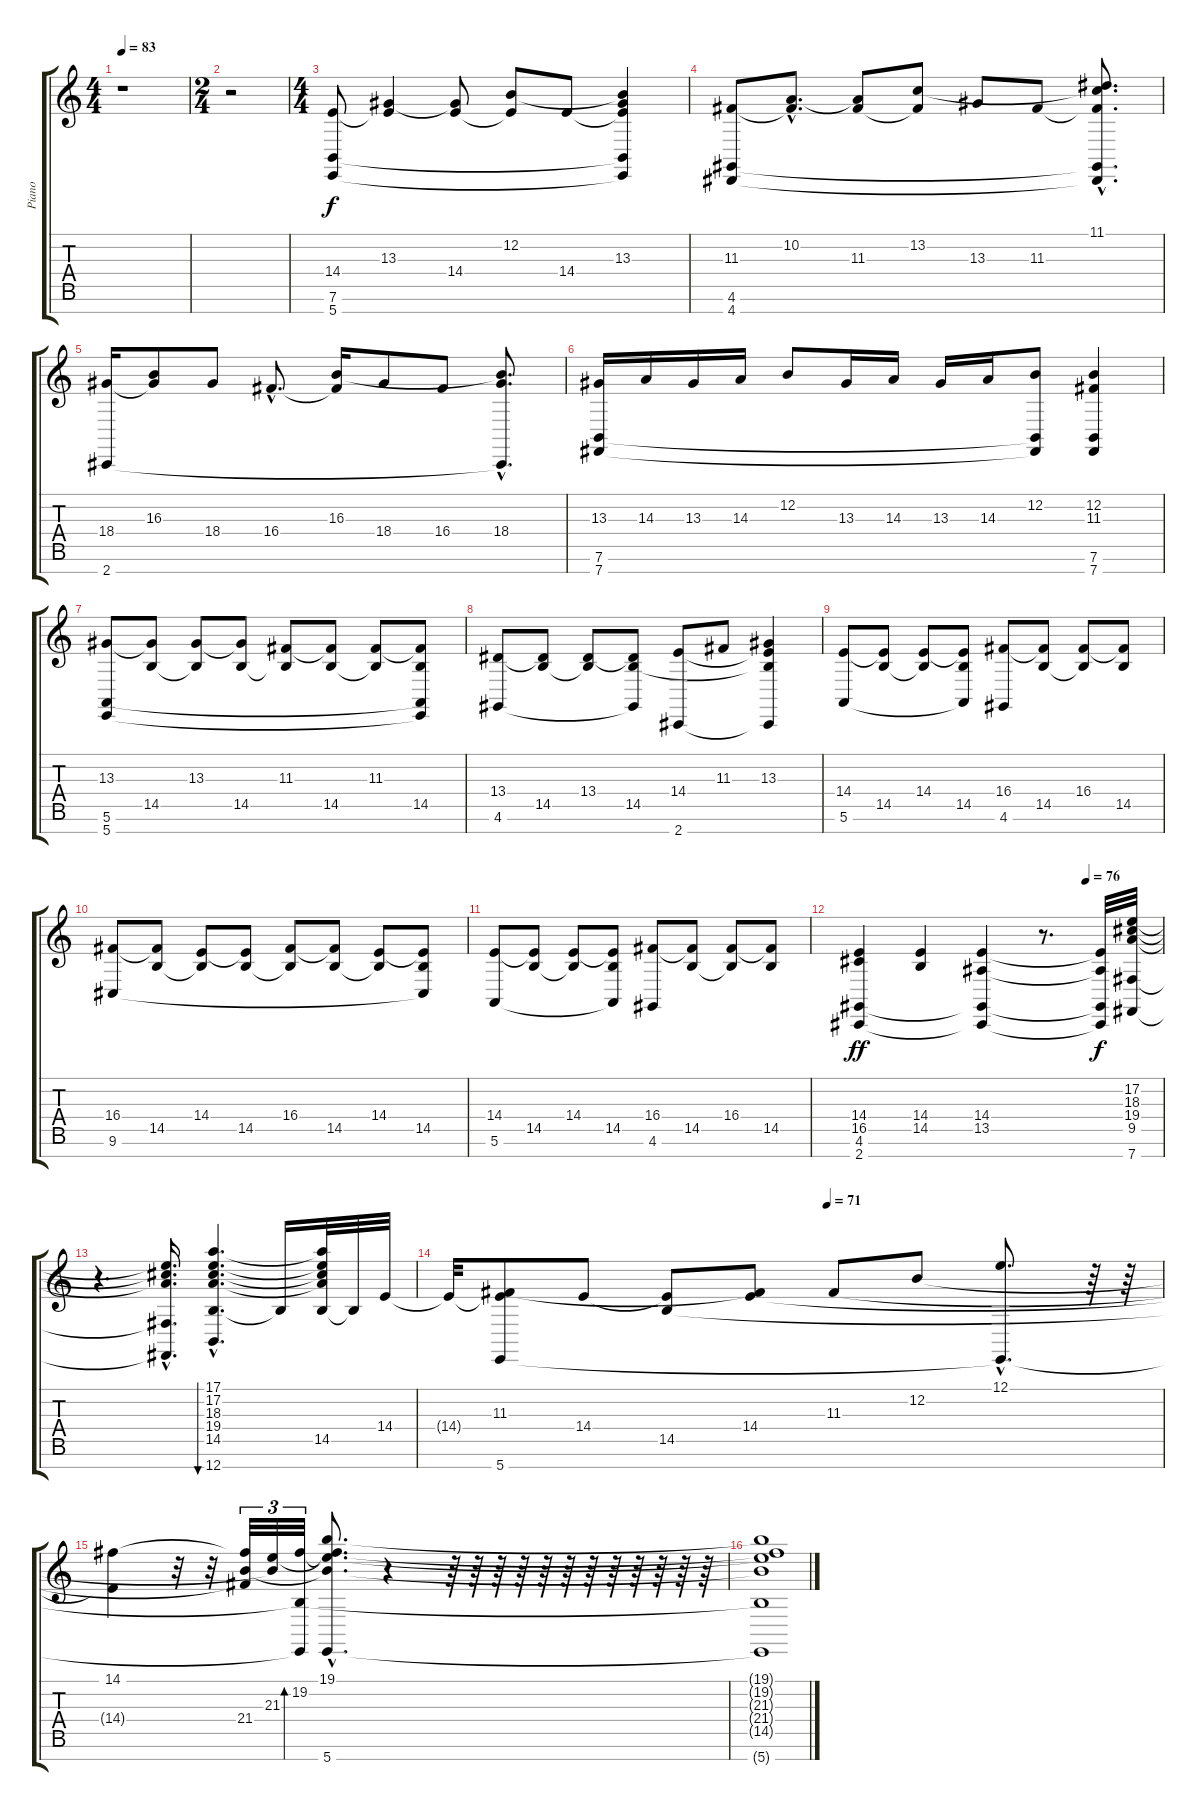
\track ("Piano" "Piano") {instrument acousticgrandpiano}
\staff {score tabs}
\tuning (E4 B3 G3 D3 A2 E2 B1) {hide}
\ts (4 4)
\tempo 83
\clef g2
\ks c
r.1{dy f} |
\ts (2 4)
r.2 |
\ts (4 4)
(14.4 7.6 5.7).8 (13.3 14.4{t}).4 (13.3{t} 14.4).8 (12.2 14.4{t}).8 14.4.8 (12.2{t} 13.3 14.4{t} 7.6{t} 5.7{t}).4 |
(11.3 4.6 4.7).8 (10.2{hac} 11.3{hac t}).8{d} (10.2{t} 11.3).8 (13.2 11.3{t}).8 13.3.8 11.3.8 (11.1{hac} 13.2{hac t} 11.3{hac t} 4.6{hac t} 4.7{hac t}).8{d} |
(18.4 2.7).16 (16.3 18.4{t}).8 18.4.8 16.4{hac}.8{d} (16.3 16.4{t}).16 18.4.8 16.4.8 (16.3{hac t} 18.4{hac} 2.7{hac t}).8{d} |
(13.3 7.6 7.7).16 14.3.16 13.3.16 14.3.16 12.2.8 13.3.16 14.3.16 13.3.16 14.3.16 (12.2 7.6{t} 7.7{t}).8 (12.2 11.3 7.6 7.7).4 |
(13.3 5.6 5.7).8 (13.3{t} 14.5).8 (13.3 14.5{t}).8 (13.3{t} 14.5).8 (11.3 14.5{t}).8 (11.3{t} 14.5).8 (11.3 14.5{t}).8 (11.3{t} 14.5 5.6{t} 5.7{t}).8 |
(13.4 4.6).8 (13.4{t} 14.5).8 (13.4 14.5{t}).8 (13.4{t} 14.5 4.6{t}).8 (14.4 2.7).8 11.3.8 (13.3 14.4{t} 14.5{t} 2.7{t}).4 |
(14.4 5.6).8 (14.4{t} 14.5).8 (14.4 14.5{t}).8 (14.4{t} 14.5 5.6{t}).8 (16.4 4.6).8 (16.4{t} 14.5).8 (16.4 14.5{t}).8 (16.4{t} 14.5).8 |
(16.4 9.6).8 (16.4{t} 14.5).8 (14.4 14.5{t}).8 (14.4{t} 14.5).8 (16.4 14.5{t}).8 (16.4{t} 14.5).8 (14.4 14.5{t}).8 (14.4{t} 14.5 9.6{t}).8 |
(14.4 5.6).8 (14.4{t} 14.5).8 (14.4 14.5{t}).8 (14.4{t} 14.5 5.6{t}).8 (16.4 4.6).8 (16.4{t} 14.5).8 (16.4 14.5{t}).8 (16.4{t} 14.5).8 |
\tempo (76 0.75)
(14.4 16.5 4.6 2.7).4{dy ff} (14.4 14.5).4 (14.4 13.5 4.6{t} 2.7{t}).4 r.8{d} (14.4{t} 13.5{t} 4.6{t} 2.7{t}).32{dy f} (17.2 18.3 19.4 9.5 7.7).32 |
r.4{d} (17.2{hac t} 18.3{hac t} 19.4{hac t} 9.5{hac t} 7.7{hac t}).16{d} (17.1{hac} 17.2{hac} 18.3{hac} 19.4{hac} 14.5{hac} 12.7{hac}).4{d bu 240} 14.5{t}.16 (17.1{t} 17.2{t} 18.3{t} 19.4{t} 14.5).32 14.5{t}.32 14.4.32 |
\tempo (71 0.53125)
14.4{t}.32 (11.3 14.4{t} 5.7).8 14.4.8 (14.4{t} 14.5).8 (11.3{t} 14.4).8 11.3.8 12.2.8 (12.1{hac} 5.7{hac t}).8{d} r.64 r.64 |
(14.1 14.4{t}).4 r.32 r.32 (14.1{t} 11.3{t} 21.4).32{tu (3 2)} (12.2{t} 21.3).32{tu (3 2)} (19.2 14.5{t} 5.7{t}).32{tu (3 2) bd 480} (19.1{hac} 19.2{hac t} 21.3{hac t} 21.4{hac t} 5.7{hac}).8{d} r.4 r.64 r.64 r.64 r.64 r.64 r.64 r.64 r.64 r.64 r.64 r.64 r.64 |
(19.1{t} 19.2{t} 21.3{t} 21.4{t} 14.5{t} 5.7{t}).1
